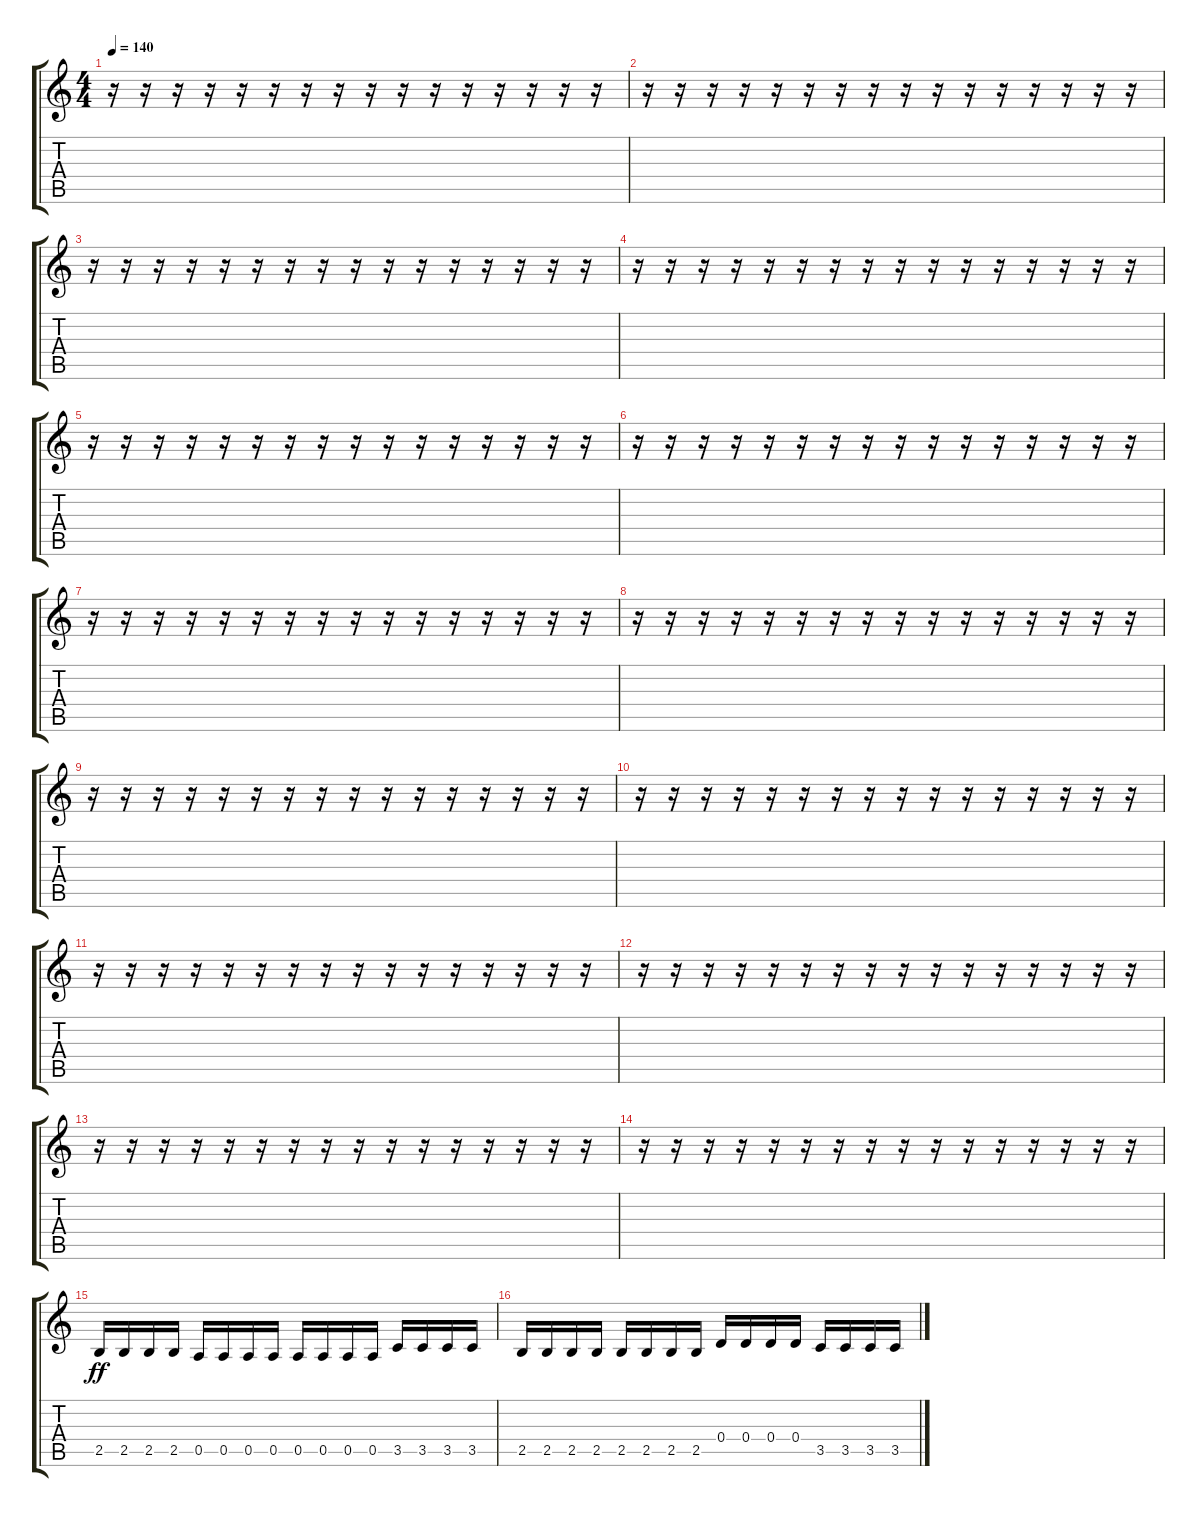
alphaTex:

\track "" {instrument electricbassfinger}
\staff {score tabs}
\tuning (E4 B3 G3 D3 A2 E2) {hide}
\ts (4 4)
\tempo 140
\clef g2
\ks c
r.16{dy ff} r.16 r.16 r.16 r.16 r.16 r.16 r.16 r.16 r.16 r.16 r.16 r.16 r.16 r.16 r.16 |
r.16 r.16 r.16 r.16 r.16 r.16 r.16 r.16 r.16 r.16 r.16 r.16 r.16 r.16 r.16 r.16 |
r.16 r.16 r.16 r.16 r.16 r.16 r.16 r.16 r.16 r.16 r.16 r.16 r.16 r.16 r.16 r.16 |
r.16 r.16 r.16 r.16 r.16 r.16 r.16 r.16 r.16 r.16 r.16 r.16 r.16 r.16 r.16 r.16 |
r.16 r.16 r.16 r.16 r.16 r.16 r.16 r.16 r.16 r.16 r.16 r.16 r.16 r.16 r.16 r.16 |
r.16 r.16 r.16 r.16 r.16 r.16 r.16 r.16 r.16 r.16 r.16 r.16 r.16 r.16 r.16 r.16 |
r.16 r.16 r.16 r.16 r.16 r.16 r.16 r.16 r.16 r.16 r.16 r.16 r.16 r.16 r.16 r.16 |
r.16 r.16 r.16 r.16 r.16 r.16 r.16 r.16 r.16 r.16 r.16 r.16 r.16 r.16 r.16 r.16 |
r.16 r.16 r.16 r.16 r.16 r.16 r.16 r.16 r.16 r.16 r.16 r.16 r.16 r.16 r.16 r.16 |
r.16 r.16 r.16 r.16 r.16 r.16 r.16 r.16 r.16 r.16 r.16 r.16 r.16 r.16 r.16 r.16 |
r.16 r.16 r.16 r.16 r.16 r.16 r.16 r.16 r.16 r.16 r.16 r.16 r.16 r.16 r.16 r.16 |
r.16 r.16 r.16 r.16 r.16 r.16 r.16 r.16 r.16 r.16 r.16 r.16 r.16 r.16 r.16 r.16 |
r.16 r.16 r.16 r.16 r.16 r.16 r.16 r.16 r.16 r.16 r.16 r.16 r.16 r.16 r.16 r.16 |
r.16 r.16 r.16 r.16 r.16 r.16 r.16 r.16 r.16 r.16 r.16 r.16 r.16 r.16 r.16 r.16 |
2.5.16 2.5.16 2.5.16 2.5.16 0.5.16 0.5.16 0.5.16 0.5.16 0.5.16 0.5.16 0.5.16 0.5.16 3.5.16 3.5.16 3.5.16 3.5.16 |
2.5.16 2.5.16 2.5.16 2.5.16 2.5.16 2.5.16 2.5.16 2.5.16 0.4.16 0.4.16 0.4.16 0.4.16 3.5.16 3.5.16 3.5.16 3.5.16
